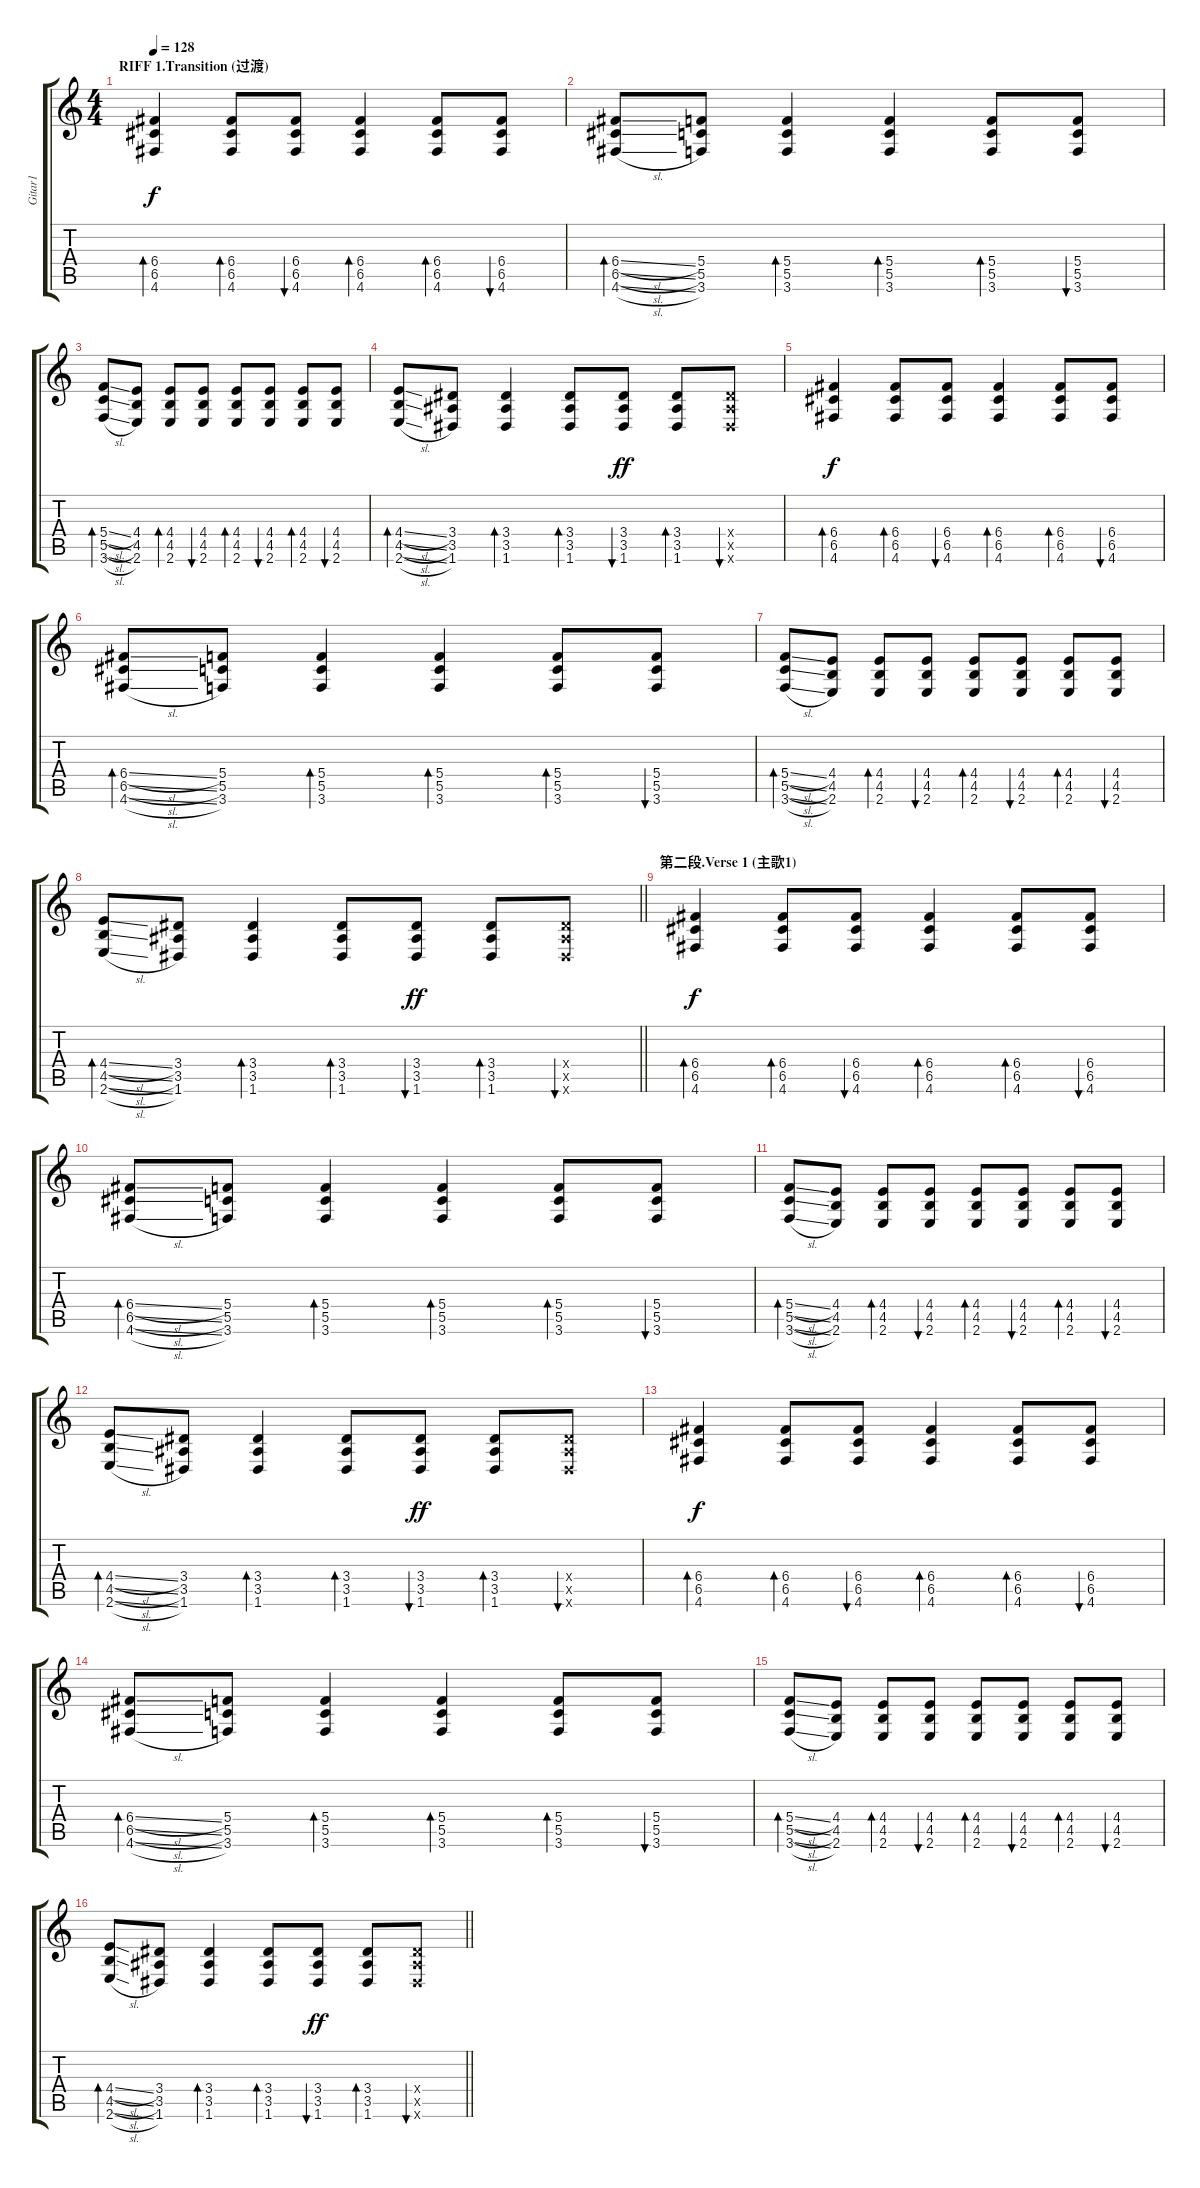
\track ("Gitar1" "Gitar1") {instrument acousticguitarsteel}
\staff {score tabs}
\tuning (D4 A3 F3 C3 G2 D2) {hide}
\ts (4 4)
\section ("" "RIFF 1.Transition (过渡)")
\tempo 128
\clef g2
\ks c
(6.4 6.5 4.6).4{bd 30 dy f} (6.4 6.5 4.6).8{bd 30} (6.4 6.5 4.6).8{bu 30} (6.4 6.5 4.6).4{bd 30} (6.4 6.5 4.6).8{bd 30} (6.4 6.5 4.6).8{bu 30} |
(6.4{sl} 6.5{sl} 4.6{sl}).8{bd 30} (5.4 5.5 3.6).8 (5.4 5.5 3.6).4{bd 30} (5.4 5.5 3.6).4{bd 30} (5.4 5.5 3.6).8{bd 30} (5.4 5.5 3.6).8{bu 30} |
(5.4{sl} 5.5{sl} 3.6{sl}).8{bd 30} (4.4 4.5 2.6).8 (4.4 4.5 2.6).8{bd 30} (4.4 4.5 2.6).8{bu 30} (4.4 4.5 2.6).8{bd 30} (4.4 4.5 2.6).8{bu 30} (4.4 4.5 2.6).8{bd 30} (4.4 4.5 2.6).8{bu 30} |
(4.4{sl} 4.5{sl} 2.6{sl}).8{bd 30} (3.4 3.5 1.6).8 (3.4 3.5 1.6).4{bd 30} (3.4 3.5 1.6).8{bd 60} (3.4 3.5 1.6).8{bu 60 dy ff} (3.4 3.5 1.6).8{bd 60} (3.4{x} 3.5{x} 1.6{x}).8{bu 60} |
(6.4 6.5 4.6).4{bd 30 dy f} (6.4 6.5 4.6).8{bd 30} (6.4 6.5 4.6).8{bu 30} (6.4 6.5 4.6).4{bd 30} (6.4 6.5 4.6).8{bd 30} (6.4 6.5 4.6).8{bu 30} |
(6.4{sl} 6.5{sl} 4.6{sl}).8{bd 30} (5.4 5.5 3.6).8 (5.4 5.5 3.6).4{bd 30} (5.4 5.5 3.6).4{bd 30} (5.4 5.5 3.6).8{bd 30} (5.4 5.5 3.6).8{bu 30} |
(5.4{sl} 5.5{sl} 3.6{sl}).8{bd 30} (4.4 4.5 2.6).8 (4.4 4.5 2.6).8{bd 30} (4.4 4.5 2.6).8{bu 30} (4.4 4.5 2.6).8{bd 30} (4.4 4.5 2.6).8{bu 30} (4.4 4.5 2.6).8{bd 30} (4.4 4.5 2.6).8{bu 30} |
\barLineRight lightlight
(4.4{sl} 4.5{sl} 2.6{sl}).8{bd 30} (3.4 3.5 1.6).8 (3.4 3.5 1.6).4{bd 30} (3.4 3.5 1.6).8{bd 60} (3.4 3.5 1.6).8{bu 60 dy ff} (3.4 3.5 1.6).8{bd 60} (3.4{x} 3.5{x} 1.6{x}).8{bu 60} |
\section ("" "第二段.Verse 1 (主歌1) ")
(6.4 6.5 4.6).4{bd 30 dy f} (6.4 6.5 4.6).8{bd 30} (6.4 6.5 4.6).8{bu 30} (6.4 6.5 4.6).4{bd 30} (6.4 6.5 4.6).8{bd 30} (6.4 6.5 4.6).8{bu 30} |
(6.4{sl} 6.5{sl} 4.6{sl}).8{bd 30} (5.4 5.5 3.6).8 (5.4 5.5 3.6).4{bd 30} (5.4 5.5 3.6).4{bd 30} (5.4 5.5 3.6).8{bd 30} (5.4 5.5 3.6).8{bu 30} |
(5.4{sl} 5.5{sl} 3.6{sl}).8{bd 30} (4.4 4.5 2.6).8 (4.4 4.5 2.6).8{bd 30} (4.4 4.5 2.6).8{bu 30} (4.4 4.5 2.6).8{bd 30} (4.4 4.5 2.6).8{bu 30} (4.4 4.5 2.6).8{bd 30} (4.4 4.5 2.6).8{bu 30} |
(4.4{sl} 4.5{sl} 2.6{sl}).8{bd 30} (3.4 3.5 1.6).8 (3.4 3.5 1.6).4{bd 30} (3.4 3.5 1.6).8{bd 60} (3.4 3.5 1.6).8{bu 60 dy ff} (3.4 3.5 1.6).8{bd 60} (3.4{x} 3.5{x} 1.6{x}).8{bu 60} |
(6.4 6.5 4.6).4{bd 30 dy f} (6.4 6.5 4.6).8{bd 30} (6.4 6.5 4.6).8{bu 30} (6.4 6.5 4.6).4{bd 30} (6.4 6.5 4.6).8{bd 30} (6.4 6.5 4.6).8{bu 30} |
(6.4{sl} 6.5{sl} 4.6{sl}).8{bd 30} (5.4 5.5 3.6).8 (5.4 5.5 3.6).4{bd 30} (5.4 5.5 3.6).4{bd 30} (5.4 5.5 3.6).8{bd 30} (5.4 5.5 3.6).8{bu 30} |
(5.4{sl} 5.5{sl} 3.6{sl}).8{bd 30} (4.4 4.5 2.6).8 (4.4 4.5 2.6).8{bd 30} (4.4 4.5 2.6).8{bu 30} (4.4 4.5 2.6).8{bd 30} (4.4 4.5 2.6).8{bu 30} (4.4 4.5 2.6).8{bd 30} (4.4 4.5 2.6).8{bu 30} |
\barLineRight lightlight
(4.4{sl} 4.5{sl} 2.6{sl}).8{bd 30} (3.4 3.5 1.6).8 (3.4 3.5 1.6).4{bd 30} (3.4 3.5 1.6).8{bd 60} (3.4 3.5 1.6).8{bu 60 dy ff} (3.4 3.5 1.6).8{bd 60} (3.4{x} 3.5{x} 1.6{x}).8{bu 60}
